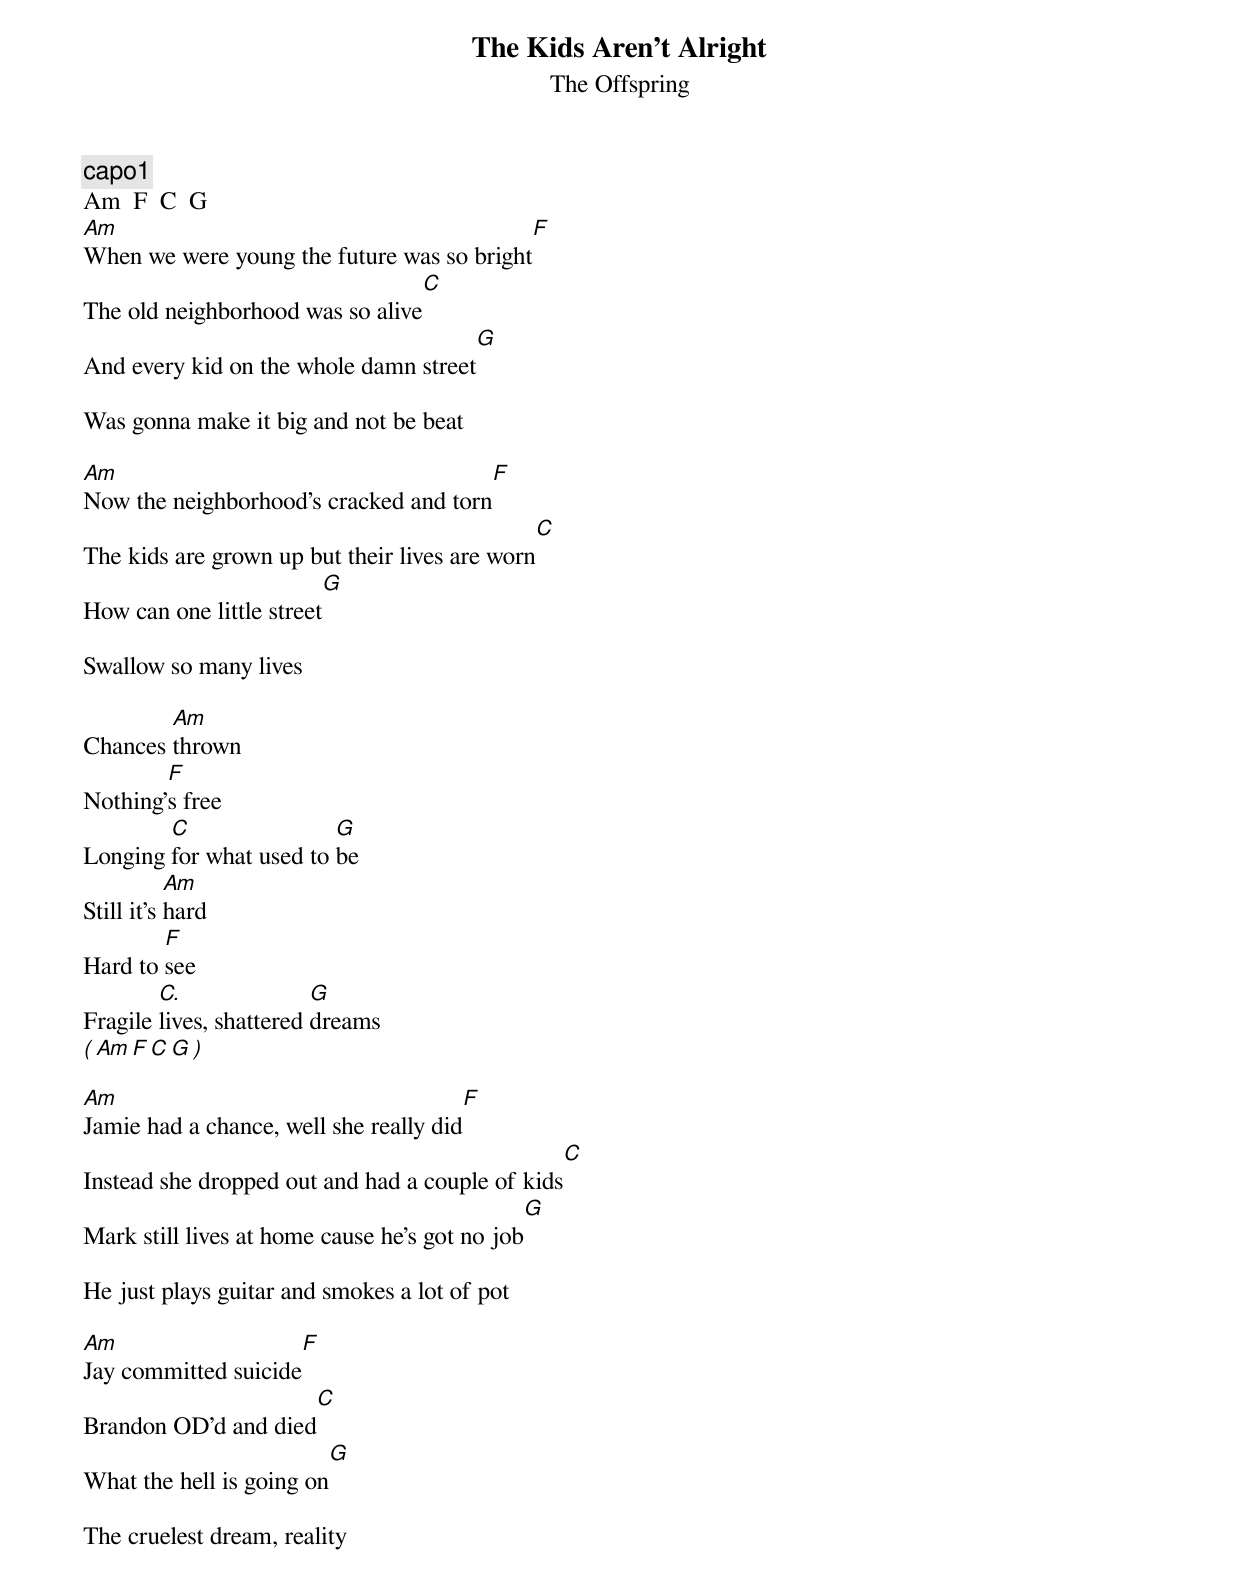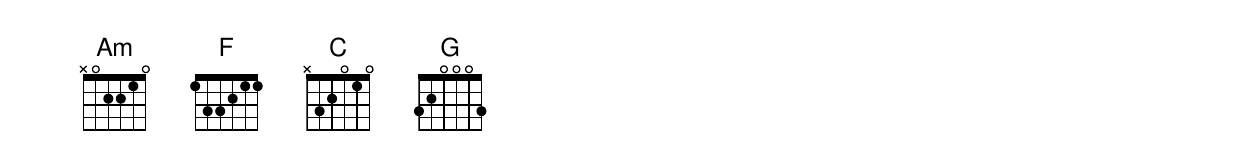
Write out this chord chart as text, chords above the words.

The Kids Aren't Alright
The Offspring

capo1
Am  F  C  G
Am                                          F
When we were young the future was so bright
                                  C
The old neighborhood was so alive
                                      G
And every kid on the whole damn street

Was gonna make it big and not be beat

Am                                     F
Now the neighborhood's cracked and torn
                                                C
The kids are grown up but their lives are worn
                          G
How can one little street

Swallow so many lives

        Am
Chances thrown
        F
Nothing's free
        C                G
Longing for what used to be
           Am
Still it's hard
        F
Hard to see
        C.               G
Fragile lives, shattered dreams
( Am  F  C  G )

Am                                      F
Jamie had a chance, well she really did
                                                  C
Instead she dropped out and had a couple of kids
                                              G
Mark still lives at home cause he's got no job

He just plays guitar and smokes a lot of pot

Am                    F
Jay committed suicide
                      C
Brandon OD'd and died
                          G
What the hell is going on

The cruelest dream, reality
